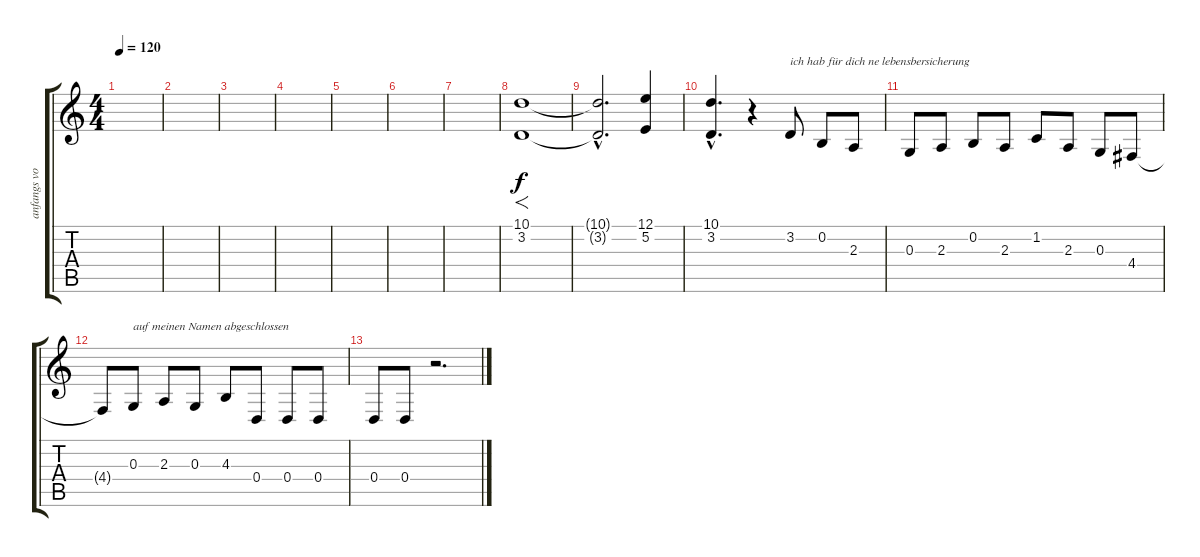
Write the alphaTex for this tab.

\track ("anfangs voice,michael stimme etc" "anfangs vo") {instrument pad7halo}
\staff {score tabs}
\tuning (E4 B3 G3 D3 A2 E2) {hide}
\ts (4 4)
\tempo 120
\clef g2
\ks c
|
|
|
|
|
|
|
(10.1 3.2).1{f} |
(10.1{hac t} 3.2{hac t}).2{d} (12.1 5.2).4 |
(10.1{hac} 3.2{hac}).4{d} r.4 3.2.8{txt "ich hab für dich ne lebensbersicherung"} 0.2.8 2.3.8 |
0.3.8 2.3.8 0.2.8 2.3.8 1.2.8 2.3.8 0.3.8 4.4.8 |
4.4{t}.8 0.3.8{txt "auf meinen Namen abgeschlossen"} 2.3.8 0.3.8 4.3.8 0.4.8 0.4.8 0.4.8 |
0.4.8 0.4.8 r.2{d}
